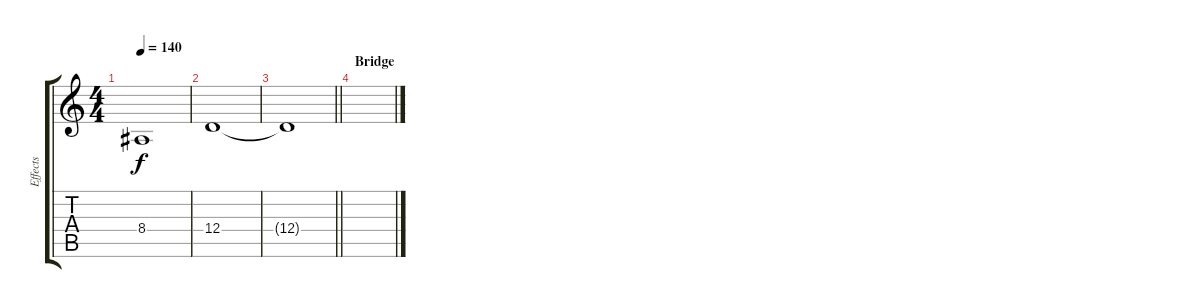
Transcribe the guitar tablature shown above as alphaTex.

\track ("Effects" "Effects") {instrument synthstrings1}
\staff {score tabs}
\tuning (E4 B3 G3 D3 A2 D2) {hide}
\ts (4 4)
\tempo 140
\clef g2
\ks c
8.4{t}.1{dy f} |
12.4.1 |
\barLineRight lightlight
12.4{t}.1 |
\section ("" "Bridge")
